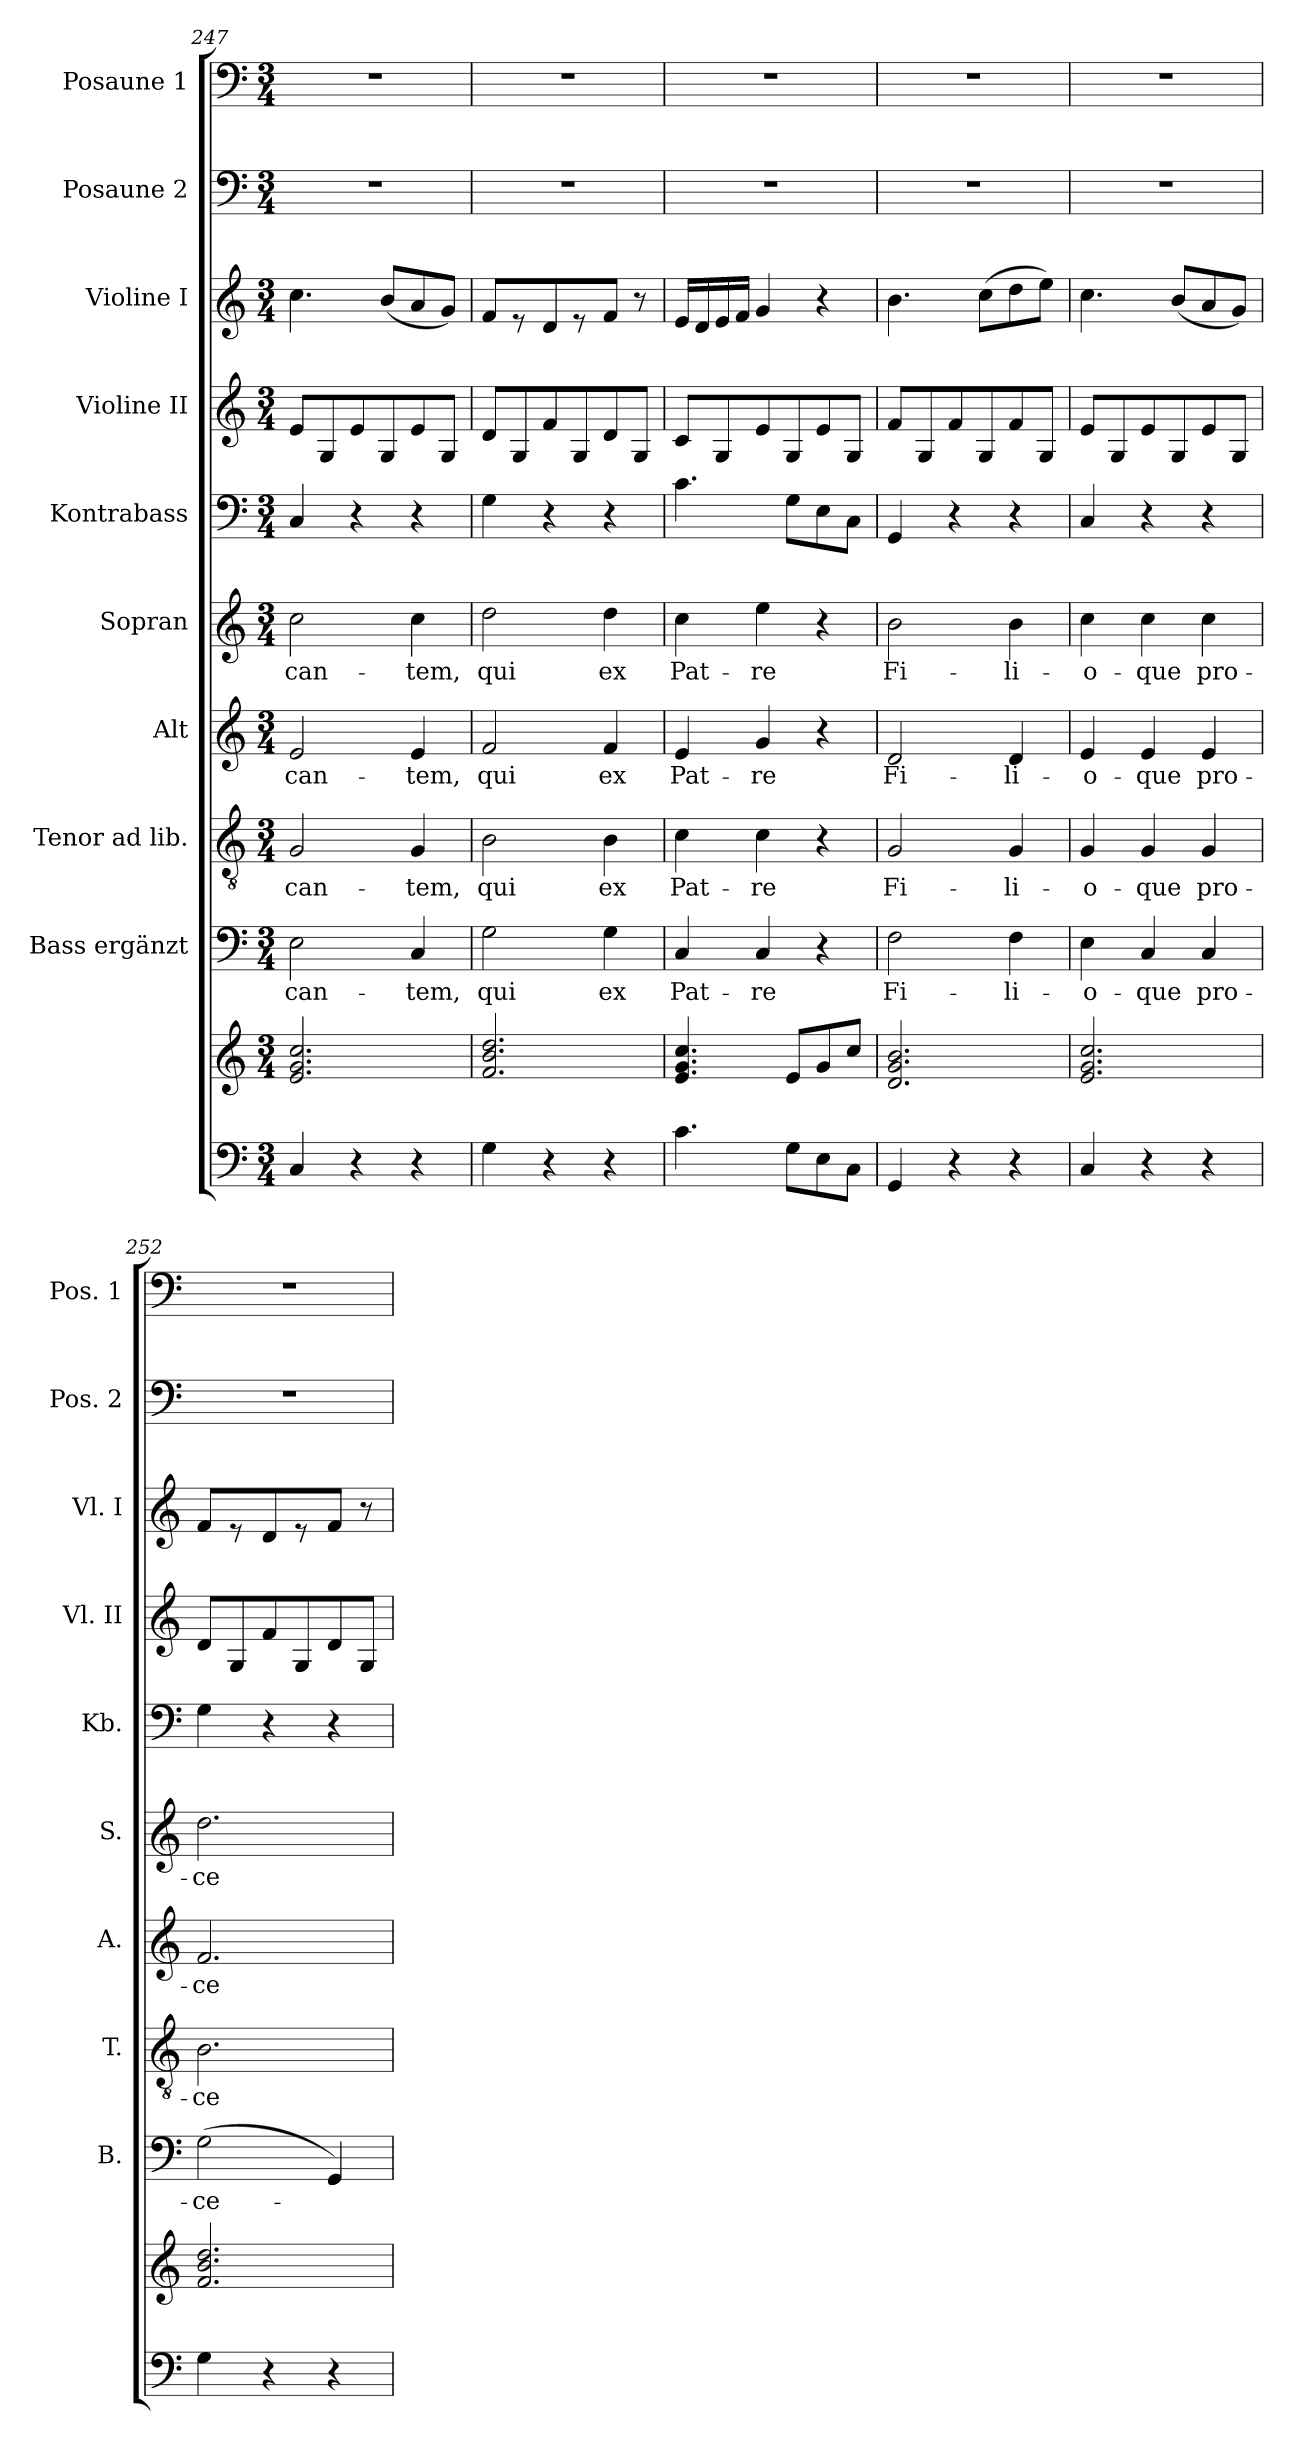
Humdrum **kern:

**kern	**kern	**kern	**text	**kern	**text	**kern	**text	**kern	**text	**kern	**kern	**kern	**kern	**kern
*part10	*part10	*part9	*part9	*part8	*part8	*part7	*part7	*part6	*part6	*part5	*part4	*part3	*part2	*part1
*staff11	*staff10	*staff9	*staff9	*staff8	*staff8	*staff7	*staff7	*staff6	*staff6	*staff5	*staff4	*staff3	*staff2	*staff1
*	*	*I"Bass ergänzt	*	*I"Tenor ad lib.	*	*I"Alt	*	*I"Sopran	*	*I"Kontrabass	*I"Violine II	*I"Violine I	*I"Posaune 2	*I"Posaune 1
*	*	*I'B.	*	*I'T.	*	*I'A.	*	*I'S.	*	*I'Kb.	*I'Vl. II	*I'Vl. I	*I'Pos. 2	*I'Pos. 1
*clefF4	*clefG2	*clefF4	*	*clefGv2	*	*clefG2	*	*clefG2	*	*clefF4	*clefG2	*clefG2	*clefF4	*clefF4
*	*	*	*	*	*	*	*	*	*	*ITrd7c12	*	*	*	*
*k[]	*k[]	*k[]	*	*k[]	*	*k[]	*	*k[]	*	*k[]	*k[]	*k[]	*k[]	*k[]
*C:	*C:	*C:	*	*C:	*	*C:	*	*C:	*	*C:	*C:	*C:	*C:	*C:
*M3/4	*M3/4	*M3/4	*	*M3/4	*	*M3/4	*	*M3/4	*	*M3/4	*M3/4	*M3/4	*M3/4	*M3/4
=247	=247	=247	=247	=247	=247	=247	=247	=247	=247	=247	=247	=247	=247	=247
!	!	!	!LO:LY:b	!	!LO:LY:b	!	!LO:LY:b	!	!LO:LY:b	!	!	!	!	!
4C/	2.e/ 2.g/ 2.cc/	2E\	-can-	2G/	-can-	2e/	-can-	2cc\	-can-	4CC/	8e/L	4.cc\	2.r	2.r
.	.	.	.	.	.	.	.	.	.	.	8G/	.	.	.
4r	.	.	.	.	.	.	.	.	.	4r	8e/	.	.	.
.	.	.	.	.	.	.	.	.	.	.	8G/	(<8b/L	.	.
!	!	!	!LO:LY:b	!	!LO:LY:b	!	!LO:LY:b	!	!LO:LY:b	!	!	!	!	!
4r	.	4C/	-tem,	4G/	-tem,	4e/	-tem,	4cc\	-tem,	4r	8e/	8a/	.	.
.	.	.	.	.	.	.	.	.	.	.	8G/J	8g/J)	.	.
=248	=248	=248	=248	=248	=248	=248	=248	=248	=248	=248	=248	=248	=248	=248
!	!	!	!LO:LY:b	!	!LO:LY:b	!	!LO:LY:b	!	!LO:LY:b	!	!	!	!	!
4G\	2.f/ 2.b/ 2.dd/	2G\	qui	2B\	qui	2f/	qui	2dd\	qui	4GG\	8d/L	8f/L	2.r	2.r
.	.	.	.	.	.	.	.	.	.	.	8G/	8r	.	.
4r	.	.	.	.	.	.	.	.	.	4r	8f/	8d/	.	.
.	.	.	.	.	.	.	.	.	.	.	8G/	8r	.	.
!	!	!	!LO:LY:b	!	!LO:LY:b	!	!LO:LY:b	!	!LO:LY:b	!	!	!	!	!
4r	.	4G\	ex	4B\	ex	4f/	ex	4dd\	ex	4r	8d/	8f/J	.	.
.	.	.	.	.	.	.	.	.	.	.	8G/J	8r	.	.
=249	=249	=249	=249	=249	=249	=249	=249	=249	=249	=249	=249	=249	=249	=249
!	!	!	!LO:LY:b	!	!LO:LY:b	!	!LO:LY:b	!	!LO:LY:b	!	!	!	!	!
4.c\	4.e/ 4.g/ 4.cc/	4C/	Pat-	4c\	Pat-	4e/	Pat-	4cc\	Pat-	4.C\	8c/L	16e/LL	2.r	2.r
.	.	.	.	.	.	.	.	.	.	.	.	16d/	.	.
.	.	.	.	.	.	.	.	.	.	.	8G/	16e/	.	.
.	.	.	.	.	.	.	.	.	.	.	.	16f/JJ	.	.
!	!	!	!LO:LY:b	!	!LO:LY:b	!	!LO:LY:b	!	!LO:LY:b	!	!	!	!	!
.	.	4C/	-re	4c\	-re	4g/	-re	4ee\	-re	.	8e/	4g/	.	.
8G\L	8e/L	.	.	.	.	.	.	.	.	8GG\L	8G/	.	.	.
8E\	8g/	4r	.	4r	.	4r	.	4r	.	8EE\	8e/	4r	.	.
8C\J	8cc/J	.	.	.	.	.	.	.	.	8CC\J	8G/J	.	.	.
=250	=250	=250	=250	=250	=250	=250	=250	=250	=250	=250	=250	=250	=250	=250
!	!	!	!LO:LY:b	!	!LO:LY:b	!	!LO:LY:b	!	!LO:LY:b	!	!	!	!	!
4GG/	2.d/ 2.g/ 2.b/	2F\	Fi-	2G/	Fi-	2d/	Fi-	2b\	Fi-	4GGG/	8f/L	4.b\	2.r	2.r
.	.	.	.	.	.	.	.	.	.	.	8G/	.	.	.
4r	.	.	.	.	.	.	.	.	.	4r	8f/	.	.	.
.	.	.	.	.	.	.	.	.	.	.	8G/	(>8cc\L	.	.
!	!	!	!LO:LY:b	!	!LO:LY:b	!	!LO:LY:b	!	!LO:LY:b	!	!	!	!	!
4r	.	4F\	-li-	4G/	-li-	4d/	-li-	4b\	-li-	4r	8f/	8dd\	.	.
.	.	.	.	.	.	.	.	.	.	.	8G/J	8ee\J)	.	.
!!LO:PB:g=z
=251	=251	=251	=251	=251	=251	=251	=251	=251	=251	=251	=251	=251	=251	=251
!	!	!	!LO:LY:b	!	!LO:LY:b	!	!LO:LY:b	!	!LO:LY:b	!	!	!	!	!
4C/	2.e/ 2.g/ 2.cc/	4E\	-o-	4G/	-o-	4e/	-o-	4cc\	-o-	4CC/	8e/L	4.cc\	2.r	2.r
.	.	.	.	.	.	.	.	.	.	.	8G/	.	.	.
!	!	!	!LO:LY:b	!	!LO:LY:b	!	!LO:LY:b	!	!LO:LY:b	!	!	!	!	!
4r	.	4C/	-que	4G/	-que	4e/	-que	4cc\	-que	4r	8e/	.	.	.
.	.	.	.	.	.	.	.	.	.	.	8G/	(<8b/L	.	.
!	!	!	!LO:LY:b	!	!LO:LY:b	!	!LO:LY:b	!	!LO:LY:b	!	!	!	!	!
4r	.	4C/	pro-	4G/	pro-	4e/	pro-	4cc\	pro-	4r	8e/	8a/	.	.
.	.	.	.	.	.	.	.	.	.	.	8G/J	8g/J)	.	.
=252	=252	=252	=252	=252	=252	=252	=252	=252	=252	=252	=252	=252	=252	=252
!	!	!	!LO:LY:b	!	!LO:LY:b	!	!LO:LY:b	!	!LO:LY:b	!	!	!	!	!
4G\	2.f/ 2.b/ 2.dd/	(>2G\	-ce-	2.B\	-ce-	2.f/	-ce-	2.dd\	-ce-	4GG\	8d/L	8f/L	2.r	2.r
.	.	.	.	.	.	.	.	.	.	.	8G/	8r	.	.
4r	.	.	.	.	.	.	.	.	.	4r	8f/	8d/	.	.
.	.	.	.	.	.	.	.	.	.	.	8G/	8r	.	.
4r	.	4GG/)	.	.	.	.	.	.	.	4r	8d/	8f/J	.	.
.	.	.	.	.	.	.	.	.	.	.	8G/J	8r	.	.
=	=	=	=	=	=	=	=	=	=	=	=	=	=	=
*-	*-	*-	*-	*-	*-	*-	*-	*-	*-	*-	*-	*-	*-	*-
